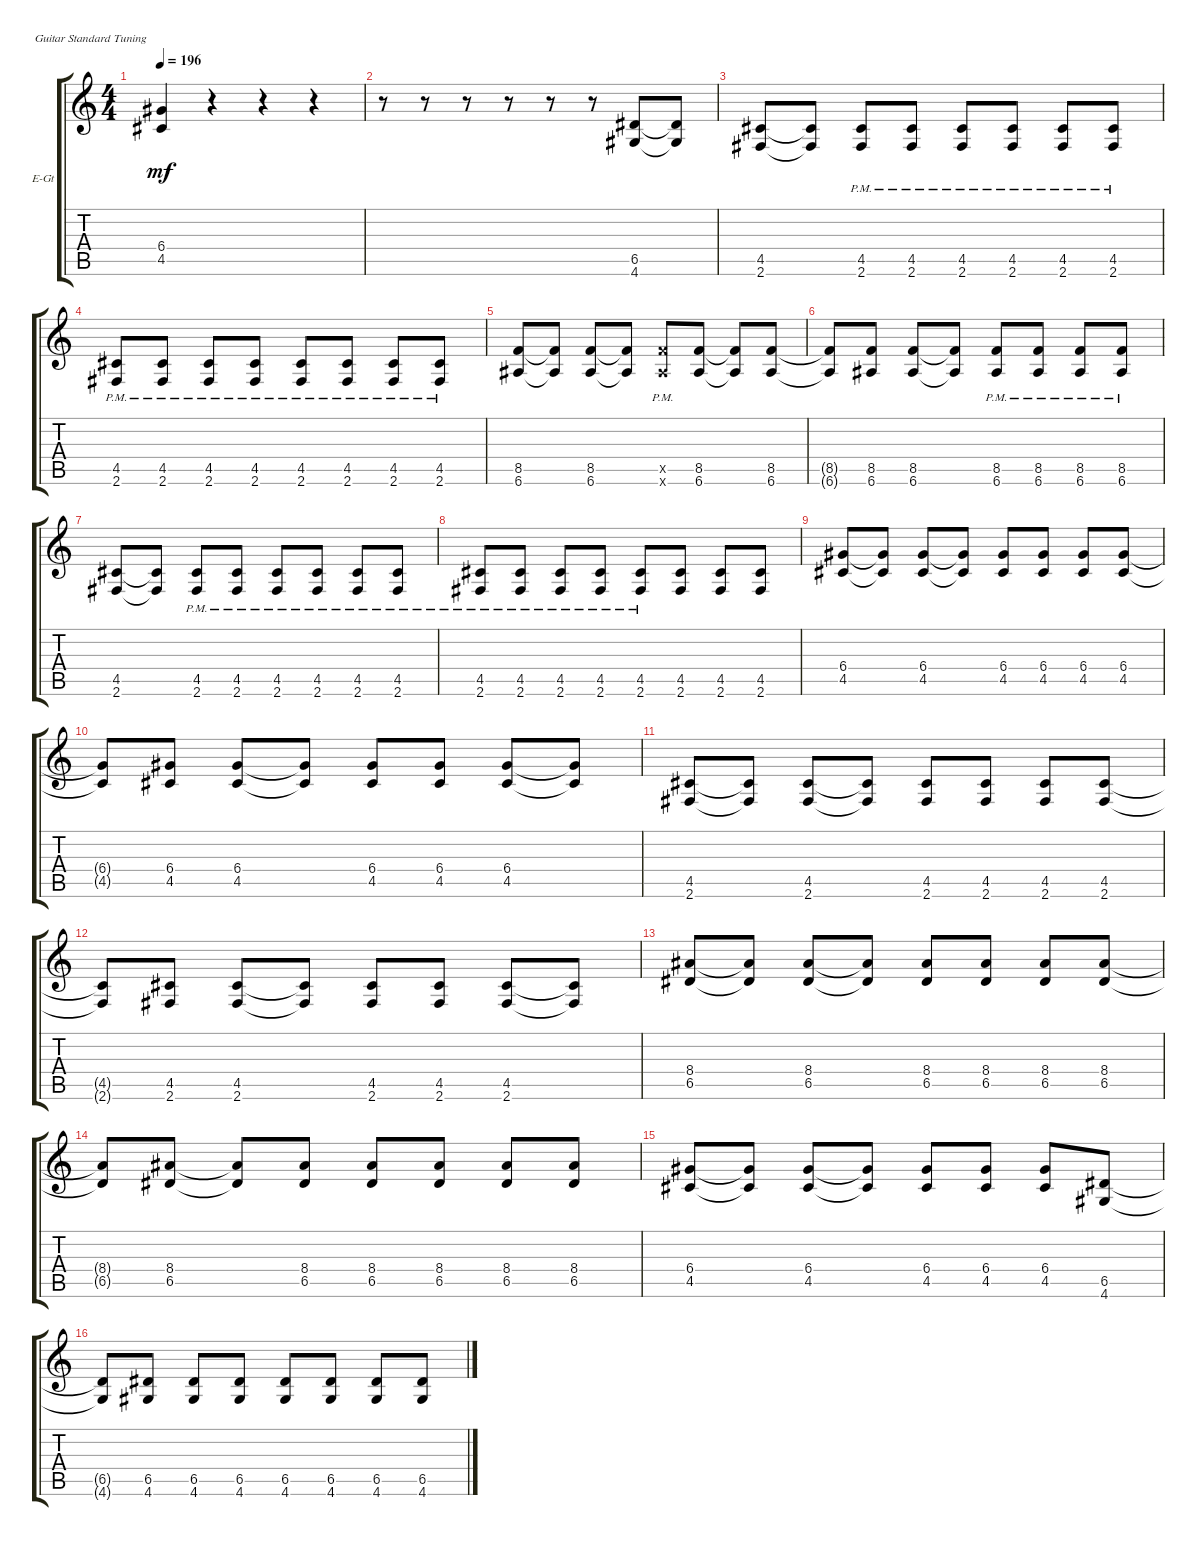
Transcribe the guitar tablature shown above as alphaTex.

\defaultSystemsLayout 4
\bracketExtendMode groupsimilarinstruments
\firstSystemTrackNameOrientation horizontal
\otherSystemsTrackNameOrientation horizontal
\track ("Rythm" "E-Gt") {instrument overdrivenguitar}
\staff {score tabs}
\tuning (E4 B3 G3 D3 A2 E2)
\ts (4 4)
\tempo 196
\clef g2
\ks c
(4.5 6.4).4{dy mf} r.4 r.4 r.4 |
r.8 r.8 r.8 r.8 r.8 r.8 (4.6 6.5).8 (4.6{t} 6.5{t}).8 |
(2.6 4.5).8 (4.5{t} 2.6{t}).8 (2.6{pm} 4.5{pm}).8 (2.6 4.5{pm}).8 (2.6 4.5{pm}).8 (2.6 4.5{pm}).8 (2.6 4.5{pm}).8 (2.6 4.5{pm}).8 |
(2.6 4.5{pm}).8 (2.6 4.5{pm}).8 (2.6 4.5{pm}).8 (2.6 4.5{pm}).8 (2.6 4.5{pm}).8 (2.6 4.5{pm}).8 (2.6 4.5{pm}).8 (2.6 4.5{pm}).8 |
(6.6 8.5).8 (6.6{t} 8.5{t}).8 (6.6 8.5).8 (8.5{t} 6.6{t}).8 (6.6{pm x} 8.5{x}).8 (6.6 8.5).8 (6.6{t} 8.5{t}).8 (6.6 8.5).8 |
(6.6{t} 8.5{t}).8 (6.6 8.5).8 (6.6 8.5).8 (6.6{t} 8.5{t}).8 (6.6 8.5{pm}).8 (6.6 8.5{pm}).8 (6.6 8.5{pm}).8 (6.6 8.5{pm}).8 |
(2.6 4.5).8 (4.5{t} 2.6{t}).8 (2.6 4.5{pm}).8 (2.6 4.5{pm}).8 (2.6 4.5{pm}).8 (2.6 4.5{pm}).8 (2.6 4.5{pm}).8 (2.6 4.5{pm}).8 |
(2.6 4.5{pm}).8 (2.6 4.5{pm}).8 (2.6 4.5{pm}).8 (2.6 4.5{pm}).8 (2.6 4.5{pm}).8 (2.6 4.5).8 (2.6 4.5).8 (2.6 4.5).8 |
(4.5 6.4).8 (4.5{t} 6.4{t}).8 (4.5 6.4).8 (4.5{t} 6.4{t}).8 (4.5 6.4).8 (4.5 6.4).8 (4.5 6.4).8 (4.5 6.4).8 |
(4.5{t} 6.4{t}).8 (4.5 6.4).8 (4.5 6.4).8 (4.5{t} 6.4{t}).8 (4.5 6.4).8 (4.5 6.4).8 (4.5 6.4).8 (4.5{t} 6.4{t}).8 |
(2.6 4.5).8 (4.5{t} 2.6{t}).8 (4.5 2.6).8 (2.6{t} 4.5{t}).8 (2.6 4.5).8 (2.6 4.5).8 (2.6 4.5).8 (2.6 4.5).8 |
(4.5{t} 2.6{t}).8 (2.6 4.5).8 (4.5 2.6).8 (2.6{t} 4.5{t}).8 (2.6 4.5).8 (2.6 4.5).8 (2.6 4.5).8 (2.6{t} 4.5{t}).8 |
(6.5 8.4).8 (8.4{t} 6.5{t}).8 (8.4 6.5).8 (8.4{t} 6.5{t}).8 (6.5 8.4).8 (6.5 8.4).8 (6.5 8.4).8 (6.5 8.4).8 |
(8.4{t} 6.5{t}).8 (6.5 8.4).8 (6.5{t} 8.4{t}).8 (6.5 8.4).8 (6.5 8.4).8 (6.5 8.4).8 (6.5 8.4).8 (6.5 8.4).8 |
(4.5 6.4).8 (6.4{t} 4.5{t}).8 (4.5 6.4).8 (6.4{t} 4.5{t}).8 (4.5 6.4).8 (4.5 6.4).8 (4.5 6.4).8 (4.6 6.5).8 |
(4.6{t} 6.5{t}).8 (4.6 6.5).8 (4.6 6.5).8 (4.6 6.5).8 (4.6 6.5).8 (4.6 6.5).8 (4.6 6.5).8 (4.6 6.5).8
